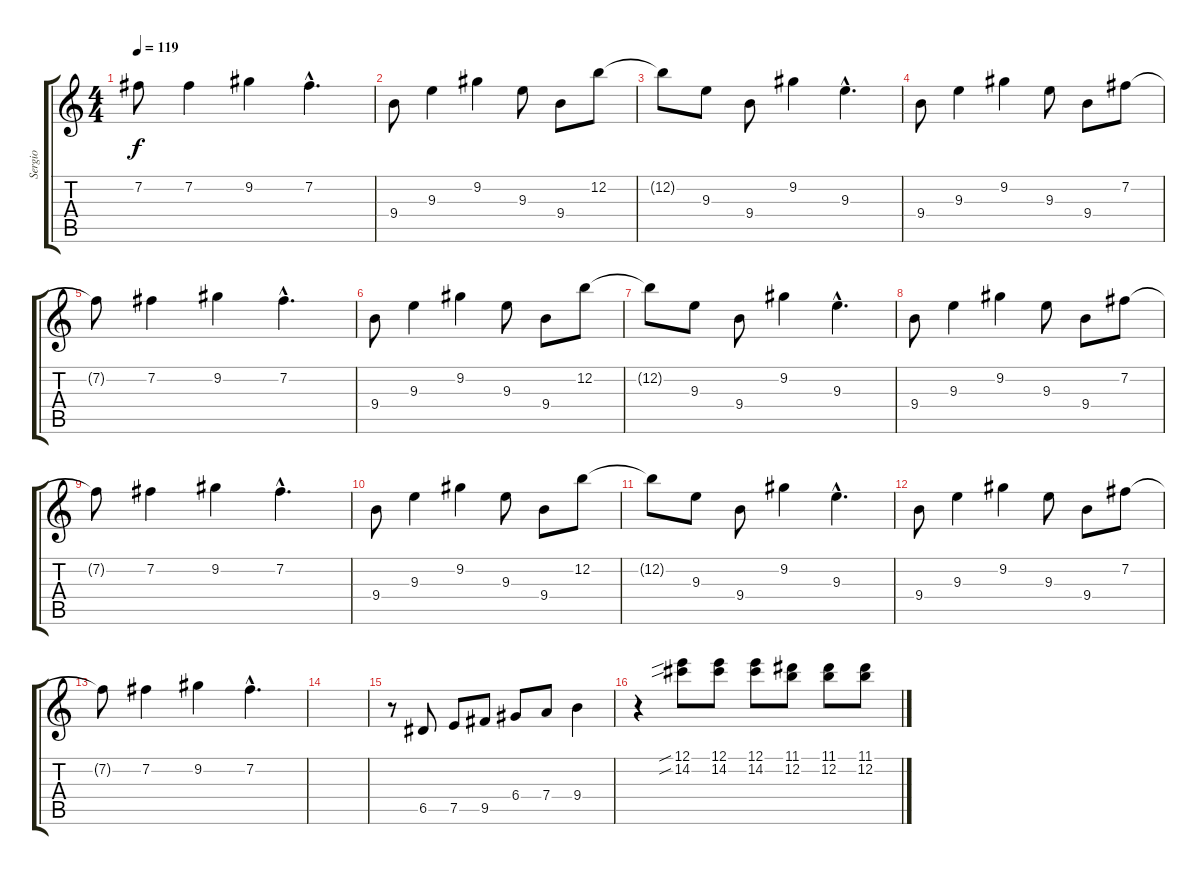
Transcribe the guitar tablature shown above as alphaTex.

\track ("Sergio" "Sergio") {instrument acousticguitarnylon}
\staff {score tabs}
\tuning (E4 B3 G3 D3 A2 E2) {hide}
\ts (4 4)
\tempo 119
\clef g2
\ks c
7.2{t}.8{dy f} 7.2.4 9.2.4 7.2{hac}.4{d} |
9.4.8 9.3.4 9.2.4 9.3.8 9.4.8 12.2.8 |
12.2{t}.8 9.3.8 9.4.8 9.2.4 9.3{hac}.4{d} |
9.4.8 9.3.4 9.2.4 9.3.8 9.4.8 7.2.8 |
7.2{t}.8 7.2.4 9.2.4 7.2{hac}.4{d} |
9.4.8 9.3.4 9.2.4 9.3.8 9.4.8 12.2.8 |
12.2{t}.8 9.3.8 9.4.8 9.2.4 9.3{hac}.4{d} |
9.4.8 9.3.4 9.2.4 9.3.8 9.4.8 7.2.8 |
7.2{t}.8 7.2.4 9.2.4 7.2{hac}.4{d} |
9.4.8 9.3.4 9.2.4 9.3.8 9.4.8 12.2.8 |
12.2{t}.8 9.3.8 9.4.8 9.2.4 9.3{hac}.4{d} |
9.4.8 9.3.4 9.2.4 9.3.8 9.4.8 7.2.8 |
7.2{t}.8 7.2.4 9.2.4 7.2{hac}.4{d} |
|
r.8 6.5.8 7.5.8 9.5.8 6.4.8 7.4.8 9.4.4 |
r.4 (12.1{sib} 14.2{sib}).8 (12.1 14.2).8 (12.1 14.2).8 (11.1 12.2).8 (11.1 12.2).8 (11.1 12.2).8
